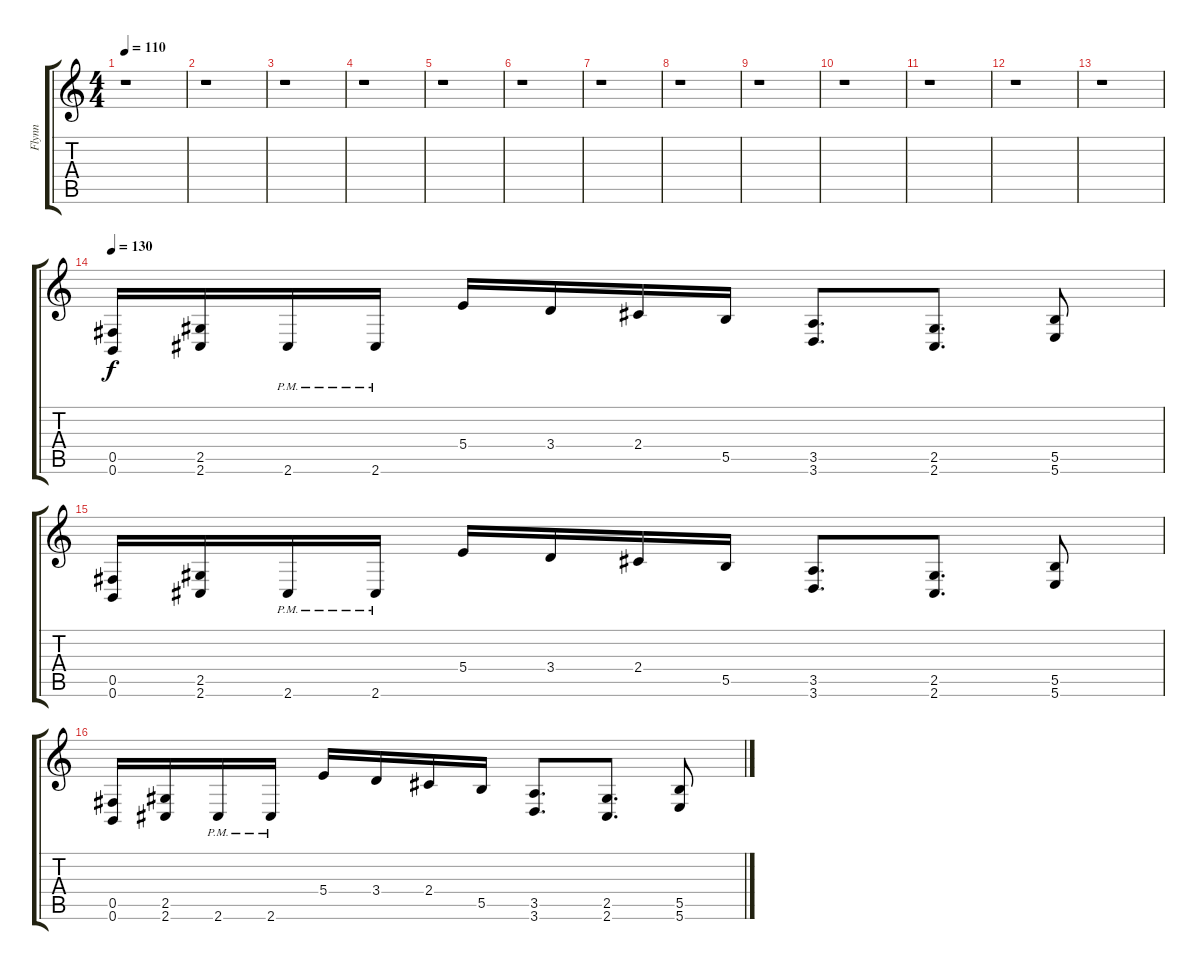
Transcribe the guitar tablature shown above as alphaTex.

\track ("Flynn" "Flynn") {instrument distortionguitar}
\staff {score tabs}
\tuning (Db4 Ab3 E3 B2 Gb2 B1) {hide}
\ts (4 4)
\tempo 110
\clef g2
\ks c
r.1{dy f} |
r.1 |
r.1 |
r.1 |
r.1 |
r.1 |
r.1 |
r.1 |
r.1 |
r.1 |
r.1 |
r.1 |
r.1 |
\tempo 130
(0.5 0.6).16 (2.5 2.6).16 2.6{pm}.16 2.6{pm}.16 5.4.16 3.4.16 2.4.16 5.5.16 (3.5 3.6).8{d} (2.5 2.6).8{d} (5.5 5.6).8 |
(0.5 0.6).16 (2.5 2.6).16 2.6{pm}.16 2.6{pm}.16 5.4.16 3.4.16 2.4.16 5.5.16 (3.5 3.6).8{d} (2.5 2.6).8{d} (5.5 5.6).8 |
(0.5 0.6).16 (2.5 2.6).16 2.6{pm}.16 2.6{pm}.16 5.4.16 3.4.16 2.4.16 5.5.16 (3.5 3.6).8{d} (2.5 2.6).8{d} (5.5 5.6).8
